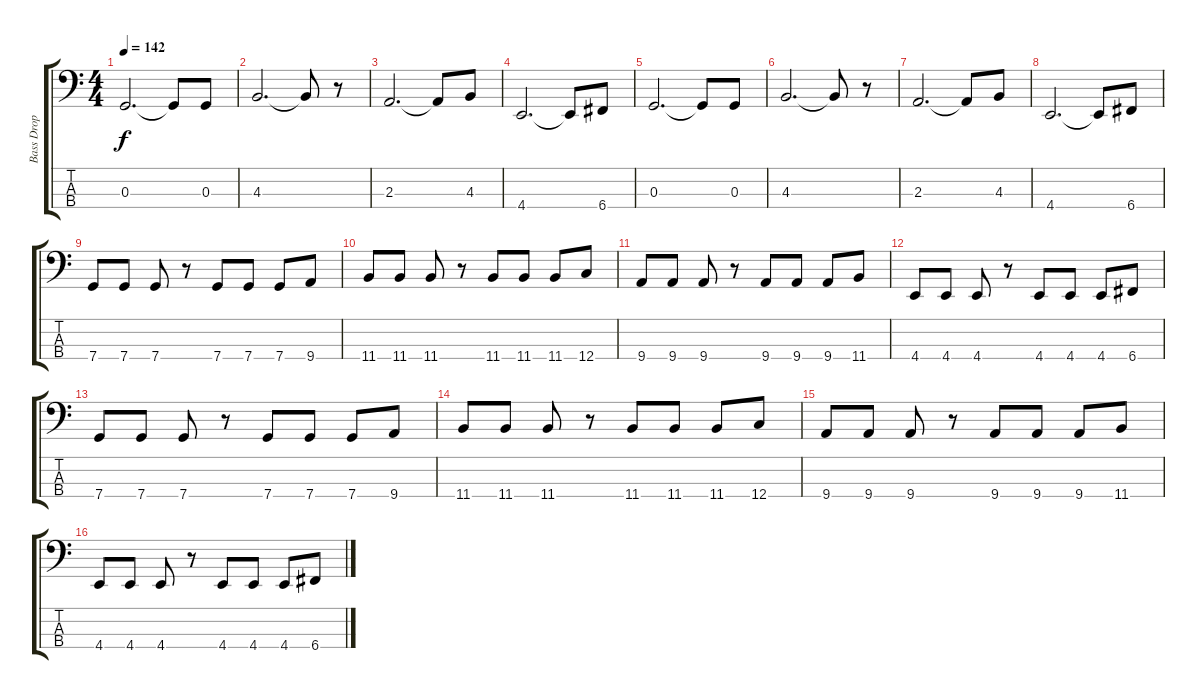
\track ("Bass Drop C" "Bass Drop ") {instrument electricbasspick}
\staff {score tabs}
\tuning (F2 C2 G1 C1) {hide}
\ts (4 4)
\tempo 142
\clef f4
\ks c
0.3.2{d dy f} 0.3{t}.8 0.3.8 |
4.3.2{d} 4.3{t}.8 r.8 |
2.3.2{d} 2.3{t}.8 4.3.8 |
4.4.2{d} 4.4{t}.8 6.4.8 |
0.3.2{d} 0.3{t}.8 0.3.8 |
4.3.2{d} 4.3{t}.8 r.8 |
2.3.2{d} 2.3{t}.8 4.3.8 |
4.4.2{d} 4.4{t}.8 6.4.8 |
7.4.8 7.4.8 7.4.8 r.8 7.4.8 7.4.8 7.4.8 9.4.8 |
11.4.8 11.4.8 11.4.8 r.8 11.4.8 11.4.8 11.4.8 12.4.8 |
9.4.8 9.4.8 9.4.8 r.8 9.4.8 9.4.8 9.4.8 11.4.8 |
4.4.8 4.4.8 4.4.8 r.8 4.4.8 4.4.8 4.4.8 6.4.8 |
7.4.8 7.4.8 7.4.8 r.8 7.4.8 7.4.8 7.4.8 9.4.8 |
11.4.8 11.4.8 11.4.8 r.8 11.4.8 11.4.8 11.4.8 12.4.8 |
9.4.8 9.4.8 9.4.8 r.8 9.4.8 9.4.8 9.4.8 11.4.8 |
4.4.8 4.4.8 4.4.8 r.8 4.4.8 4.4.8 4.4.8 6.4.8
